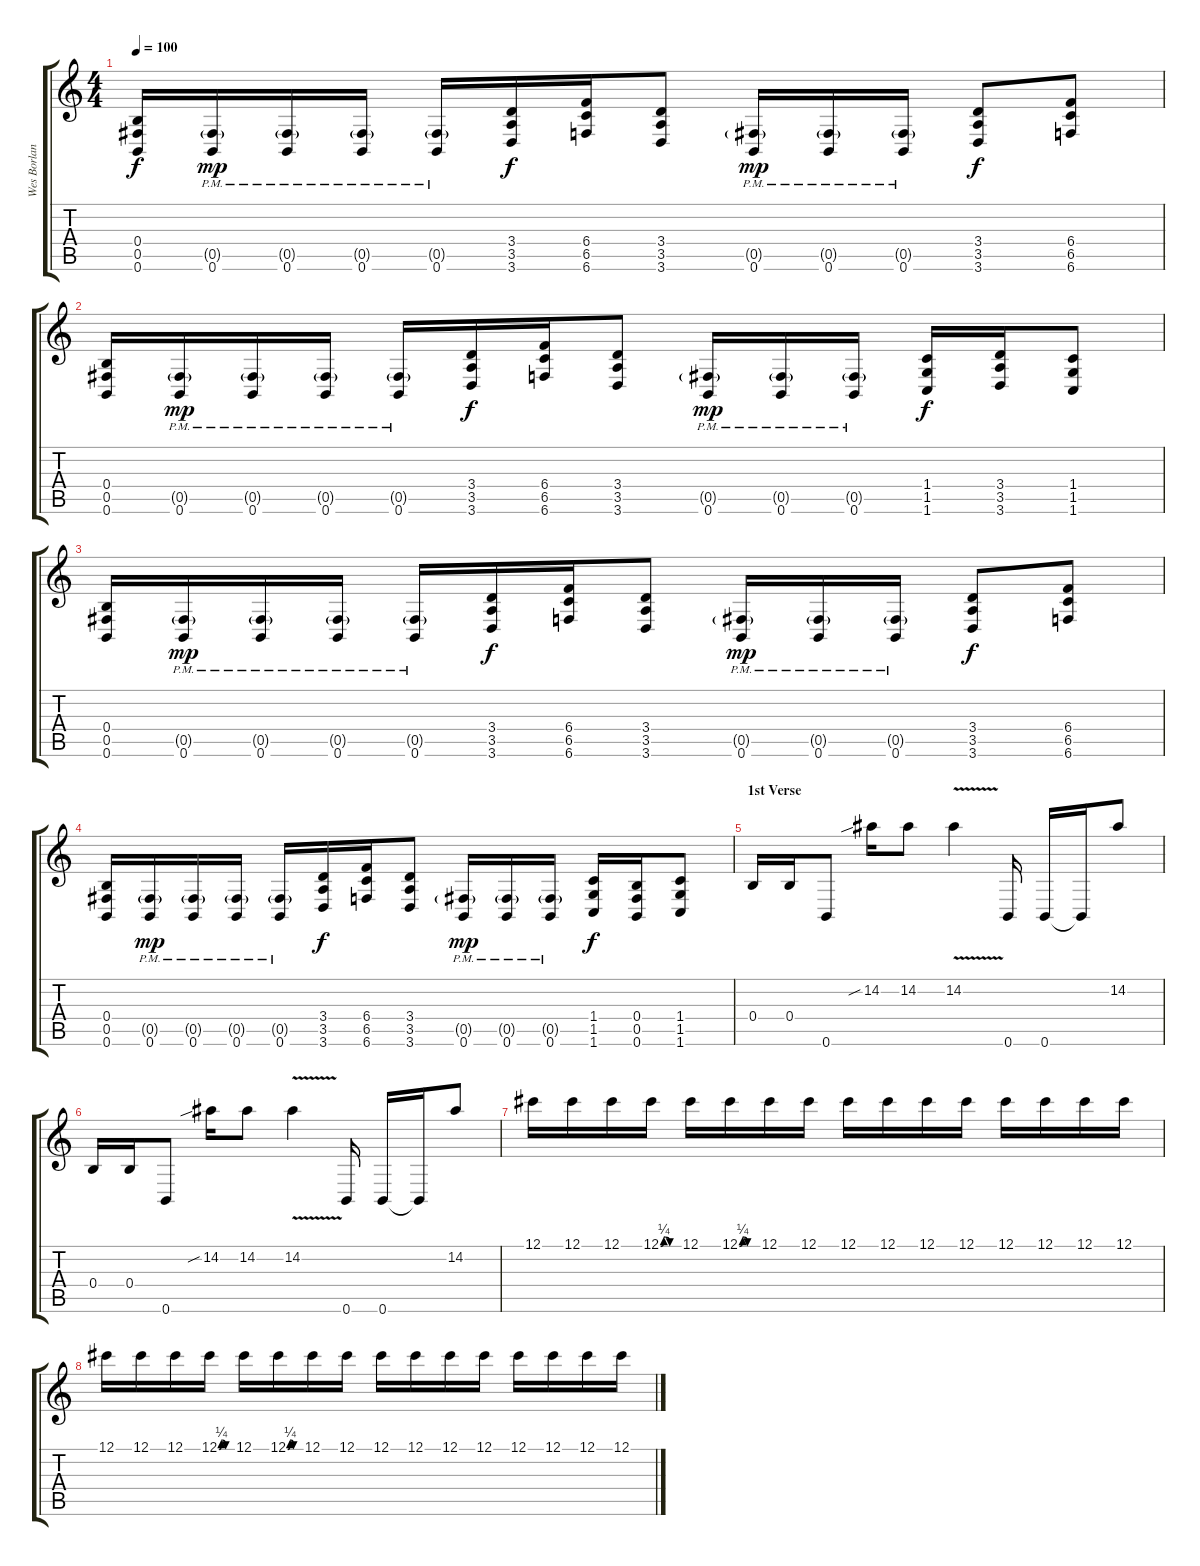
\track ("Wes Borland" "Wes Borlan") {instrument overdrivenguitar}
\staff {score tabs}
\tuning (Db4 Ab3 E3 B2 Gb2 B1) {hide}
\ts (4 4)
\tempo 100
\clef g2
\ks c
(0.4 0.5 0.6).16{dy f} (0.5{g pm} 0.6{pm}).16{dy mp} (0.5{g pm} 0.6{pm}).16 (0.5{g pm} 0.6{pm}).16 (0.5{g pm} 0.6{pm}).16 (3.4 3.5 3.6).16{dy f} (6.4 6.5 6.6).16 (3.4 3.5 3.6).8 (0.5{g pm} 0.6{pm}).16{dy mp} (0.5{g pm} 0.6{pm}).16 (0.5{g pm} 0.6{pm}).16 (3.4 3.5 3.6).8{dy f} (6.4 6.5 6.6).8 |
(0.4 0.5 0.6).16 (0.5{g pm} 0.6{pm}).16{dy mp} (0.5{g pm} 0.6{pm}).16 (0.5{g pm} 0.6{pm}).16 (0.5{g pm} 0.6{pm}).16 (3.4 3.5 3.6).16{dy f} (6.4 6.5 6.6).16 (3.4 3.5 3.6).8 (0.5{g pm} 0.6{pm}).16{dy mp} (0.5{g pm} 0.6{pm}).16 (0.5{g pm} 0.6{pm}).16 (1.4 1.5 1.6).16{dy f} (3.4 3.5 3.6).16 (1.4 1.5 1.6).8 |
(0.4 0.5 0.6).16 (0.5{g pm} 0.6{pm}).16{dy mp} (0.5{g pm} 0.6{pm}).16 (0.5{g pm} 0.6{pm}).16 (0.5{g pm} 0.6{pm}).16 (3.4 3.5 3.6).16{dy f} (6.4 6.5 6.6).16 (3.4 3.5 3.6).8 (0.5{g pm} 0.6{pm}).16{dy mp} (0.5{g pm} 0.6{pm}).16 (0.5{g pm} 0.6{pm}).16 (3.4 3.5 3.6).8{dy f} (6.4 6.5 6.6).8 |
(0.4 0.5 0.6).16 (0.5{g pm} 0.6{pm}).16{dy mp} (0.5{g pm} 0.6{pm}).16 (0.5{g pm} 0.6{pm}).16 (0.5{g pm} 0.6{pm}).16 (3.4 3.5 3.6).16{dy f} (6.4 6.5 6.6).16 (3.4 3.5 3.6).8 (0.5{g pm} 0.6{pm}).16{dy mp} (0.5{g pm} 0.6{pm}).16 (0.5{g pm} 0.6{pm}).16 (1.4 1.5 1.6).16{dy f} (0.4 0.5 0.6).16 (1.4 1.5 1.6).8 |
\section ("" "1st Verse")
0.4.16 0.4.16 0.6.8 14.2{sib}.16 14.2.8 14.2{v}.4 0.6.16 0.6.16 0.6{t}.16 14.2.8 |
0.4.16 0.4.16 0.6.8 14.2{sib}.16 14.2.8 14.2{v}.4 0.6.16 0.6.16 0.6{t}.16 14.2.8 |
12.1.16 12.1.16 12.1.16 12.1{be (custom 0 0 10 1 15 1 30 0 60 0)}.16 12.1.16 12.1{be (custom 0 0 10 1 15 1 26 0 30 0 60 0)}.16 12.1.16 12.1.16 12.1.16 12.1.16 12.1.16 12.1.16 12.1.16 12.1.16 12.1.16 12.1.16 |
12.1.16 12.1.16 12.1.16 12.1{be (custom 0 0 10 1 15 1 30 0 60 0)}.16 12.1.16 12.1{be (custom 0 0 10 1 15 1 26 0 30 0 60 0)}.16 12.1.16 12.1.16 12.1.16 12.1.16 12.1.16 12.1.16 12.1.16 12.1.16 12.1.16 12.1.16
